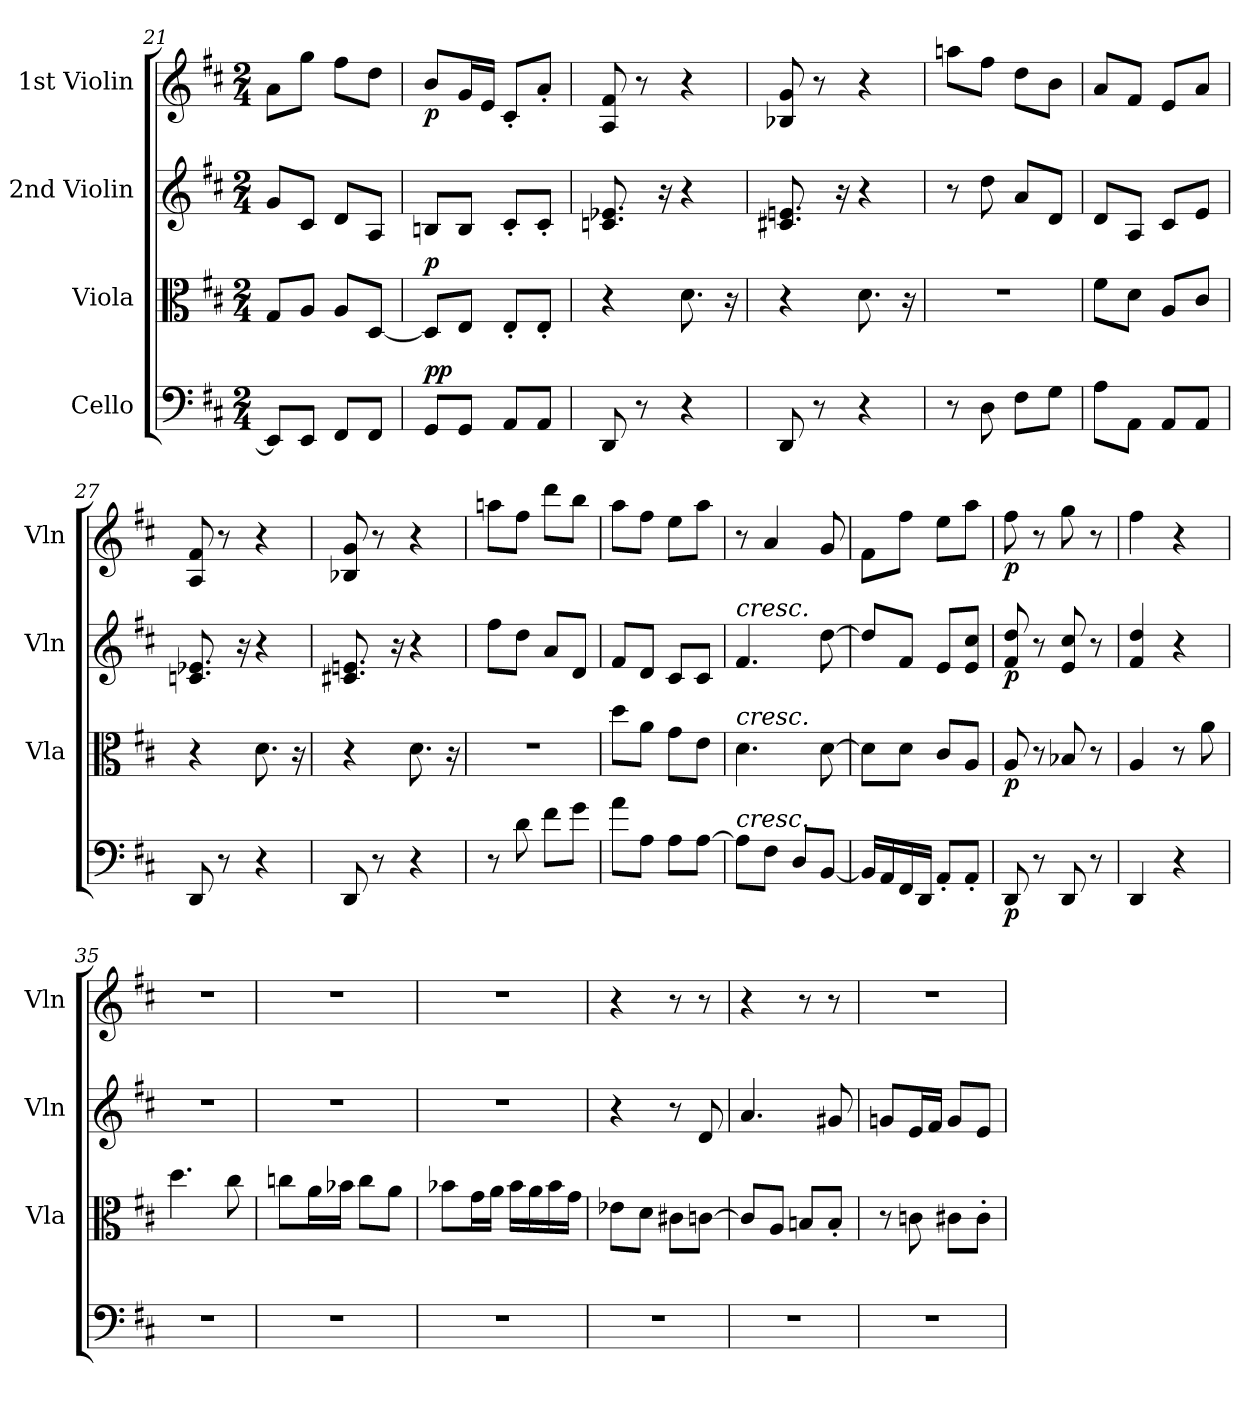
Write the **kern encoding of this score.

**kern	**dynam	**kern	**dynam	**kern	**dynam	**kern	**dynam
*part4	*part4	*part3	*part3	*part2	*part2	*part1	*part1
*staff4	*staff4	*staff3	*staff3	*staff2	*staff2	*staff1	*staff1
*I"Cello	*	*I"Viola	*	*I"2nd Violin	*	*I"1st Violin	*
*	*	*I'Vla	*	*I'Vln	*	*I'Vln	*
*clefF4	*	*clefC3	*	*clefG2	*	*clefG2	*
*k[f#c#]	*	*k[f#c#]	*	*k[f#c#]	*	*k[f#c#]	*
*M2/4	*	*M2/4	*	*M2/4	*	*M2/4	*
=21	=21	=21	=21	=21	=21	=21	=21
8EE/L]	.	8G/L	.	8g/L	.	8a\L	.
8EE/J	.	8A/J	.	8c#/J	.	8gg\J	.
8FF#/L	.	8A/L	.	8d/L	.	8ff#\L	.
8FF#/J	.	[8D/J	.	8A/J	.	8dd\J	.
!!LO:LB:g=z
=22	=22	=22	=22	=22	=22	=22	=22
!	!LO:DY:b	!	!	!	!	!	!
!	!LO:DY:n=1:a	!	!LO:DY:a	!	!	!	!LO:DY:b
8GG/L	p p	8D/L]	p	8Bn/L	.	8b/L	p
8GG/J	.	8E/J	.	8B/J	.	16g/L	.
.	.	.	.	.	.	16e/JJ	.
8AA/L	.	8E'/L	.	8c#'/L	.	8c#'/L	.
8AA/J	.	8E'/J	.	8c#'/J	.	8a'/J	.
!!LO:PB:g=z
=23	=23	=23	=23	=23	=23	=23	=23
8DD/	.	4r	.	8.cn/ 8.e-X/	.	8A/ 8f#/	.
8r	.	.	.	.	.	8r	.
.	.	.	.	16r	.	.	.
4r	.	8.d\	.	4r	.	4r	.
.	.	16r	.	.	.	.	.
=24	=24	=24	=24	=24	=24	=24	=24
8DD/	.	4r	.	8.c#X/ 8.en/	.	8B-X/ 8g/	.
8r	.	.	.	.	.	8r	.
.	.	.	.	16r	.	.	.
4r	.	8.d\	.	4r	.	4r	.
.	.	16r	.	.	.	.	.
=25	=25	=25	=25	=25	=25	=25	=25
8r	.	2r	.	8r	.	8aan\L	.
8D\	.	.	.	8dd\	.	8ff#\J	.
8F#\L	.	.	.	8a/L	.	8dd\L	.
8G\J	.	.	.	8d/J	.	8b\J	.
=26	=26	=26	=26	=26	=26	=26	=26
8A\L	.	8f#\L	.	8d/L	.	8a/L	.
8AA\J	.	8d\J	.	8A/J	.	8f#/J	.
8AA/L	.	8A/L	.	8c#/L	.	8e/L	.
8AA/J	.	8c#/J	.	8e/J	.	8a/J	.
=27	=27	=27	=27	=27	=27	=27	=27
8DD/	.	4r	.	8.cn/ 8.e-X/	.	8A/ 8f#/	.
8r	.	.	.	.	.	8r	.
.	.	.	.	16r	.	.	.
4r	.	8.d\	.	4r	.	4r	.
.	.	16r	.	.	.	.	.
!!LO:LB:g=z
=28	=28	=28	=28	=28	=28	=28	=28
8DD/	.	4r	.	8.c#X/ 8.en/	.	8B-X/ 8g/	.
8r	.	.	.	.	.	8r	.
.	.	.	.	16r	.	.	.
4r	.	8.d\	.	4r	.	4r	.
.	.	16r	.	.	.	.	.
=29	=29	=29	=29	=29	=29	=29	=29
8r	.	2r	.	8ff#\L	.	8aan\L	.
8d\	.	.	.	8dd\J	.	8ff#\J	.
8f#\L	.	.	.	8a/L	.	8ddd\L	.
8g\J	.	.	.	8d/J	.	8bb\J	.
!!LO:LB:g=z
=30	=30	=30	=30	=30	=30	=30	=30
8a\L	.	8dd\L	.	8f#/L	.	8aa\L	.
8A\J	.	8a\J	.	8d/J	.	8ff#\J	.
8A\L	.	8g\L	.	8c#/L	.	8ee\L	.
[8A\J	.	8e\J	.	8c#/J	.	8aa\J	.
=31	=31	=31	=31	=31	=31	=31	=31
!	!	!	!	!LO:TX:a:i:t=cresc.	!	!	!
!	!	!LO:TX:a:i:t=cresc.	!	!	!	!	!
!LO:TX:a:i:t=cresc.	!	!	!	!	!	!	!
8A\L]	.	4.d\	.	4.f#/	.	8r	.
8F#\J	.	.	.	.	.	4a/	.
8D/L	.	.	.	.	.	.	.
[8BB/J	.	[8d\	.	[8dd\	.	8g/	.
=32	=32	=32	=32	=32	=32	=32	=32
16BB/LL]	.	8d\L]	.	8dd/L]	.	8f#\L	.
16AA/	.	.	.	.	.	.	.
16FF#/	.	8d\J	.	8f#/J	.	8ff#\J	.
16DD/JJ	.	.	.	.	.	.	.
8AA'/L	.	8c#/L	.	8e/L	.	8ee\L	.
8AA'/J	.	8A/J	.	8e/ 8cc#/J	.	8aa\J	.
=33	=33	=33	=33	=33	=33	=33	=33
!	!LO:DY:b	!	!LO:DY:b	!	!LO:DY:b	!	!LO:DY:b
8DD/	p	8A/	p	8f#/ 8dd/	p	8ff#\	p
8r	.	8r	.	8r	.	8r	.
8DD/	.	8B-X/	.	8e/ 8cc#/	.	8gg\	.
8r	.	8r	.	8r	.	8r	.
=34	=34	=34	=34	=34	=34	=34	=34
4DD/	.	4A/	.	4f#/ 4dd/	.	4ff#\	.
4r	.	8r	.	4r	.	4r	.
.	.	8a\	.	.	.	.	.
=35	=35	=35	=35	=35	=35	=35	=35
2r	.	4.dd\	.	2r	.	2r	.
.	.	8cc#\	.	.	.	.	.
!!LO:PB:g=z
=36	=36	=36	=36	=36	=36	=36	=36
2r	.	8ccn\L	.	2r	.	2r	.
.	.	16a\L	.	.	.	.	.
.	.	16b-X\JJ	.	.	.	.	.
.	.	8cc\L	.	.	.	.	.
.	.	8a\J	.	.	.	.	.
=37	=37	=37	=37	=37	=37	=37	=37
2r	.	8b-X\L	.	2r	.	2r	.
.	.	16g\L	.	.	.	.	.
.	.	16a\JJ	.	.	.	.	.
.	.	16b-\LL	.	.	.	.	.
.	.	16a\	.	.	.	.	.
.	.	16b-\	.	.	.	.	.
.	.	16g\JJ	.	.	.	.	.
!!LO:LB:g=z
=38	=38	=38	=38	=38	=38	=38	=38
2r	.	8e-X\L	.	4r	.	4r	.
.	.	8d\J	.	.	.	.	.
.	.	8c#X\L	.	8r	.	8r	.
.	.	[8cn\J	.	8d/	.	8r	.
=39	=39	=39	=39	=39	=39	=39	=39
2r	.	8c/L]	.	4.a/	.	4r	.
.	.	8A/J	.	.	.	.	.
.	.	8Bn/L	.	.	.	8r	.
.	.	8B'/J	.	8g#X/	.	8r	.
=40	=40	=40	=40	=40	=40	=40	=40
2r	.	8r	.	8gn/L	.	2r	.
.	.	8cn\	.	16e/L	.	.	.
.	.	.	.	16f#/JJ	.	.	.
.	.	8c#X\L	.	8g/L	.	.	.
.	.	8c#'\J	.	8e/J	.	.	.
=	=	=	=	=	=	=	=
*-	*-	*-	*-	*-	*-	*-	*-
